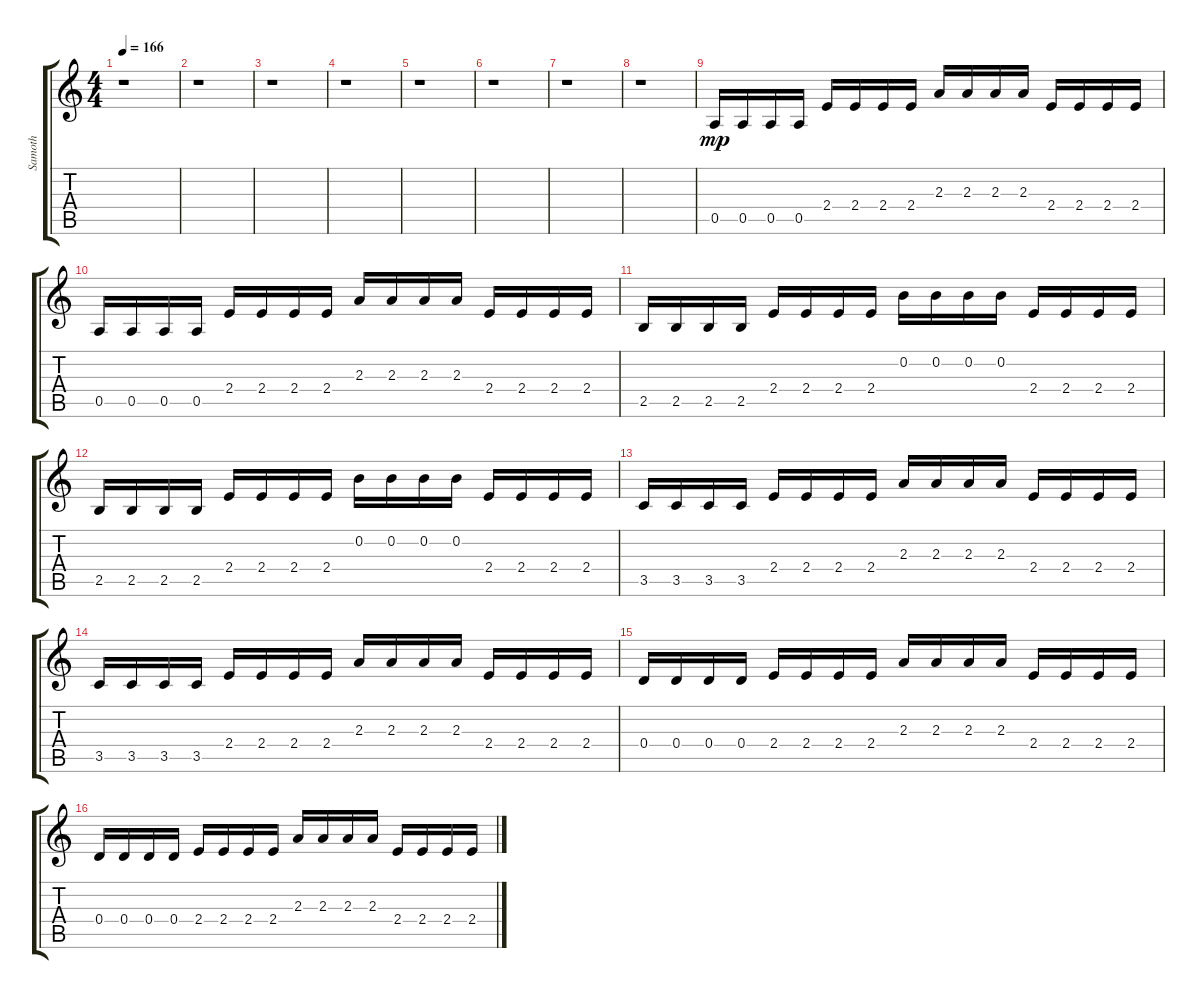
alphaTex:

\track ("Samoth" "Samoth") {instrument distortionguitar}
\staff {score tabs}
\tuning (E4 B3 G3 D3 A2 E2) {hide}
\ts (4 4)
\tempo 166
\clef g2
\ks c
r.1{dy mp instrument distortionguitar} |
r.1 |
r.1 |
r.1 |
r.1 |
r.1 |
r.1 |
r.1 |
0.5.16 0.5.16 0.5.16 0.5.16 2.4.16 2.4.16 2.4.16 2.4.16 2.3.16 2.3.16 2.3.16 2.3.16 2.4.16 2.4.16 2.4.16 2.4.16 |
0.5.16 0.5.16 0.5.16 0.5.16 2.4.16 2.4.16 2.4.16 2.4.16 2.3.16 2.3.16 2.3.16 2.3.16 2.4.16 2.4.16 2.4.16 2.4.16 |
2.5.16 2.5.16 2.5.16 2.5.16 2.4.16 2.4.16 2.4.16 2.4.16 0.2.16 0.2.16 0.2.16 0.2.16 2.4.16 2.4.16 2.4.16 2.4.16 |
2.5.16 2.5.16 2.5.16 2.5.16 2.4.16 2.4.16 2.4.16 2.4.16 0.2.16 0.2.16 0.2.16 0.2.16 2.4.16 2.4.16 2.4.16 2.4.16 |
3.5.16 3.5.16 3.5.16 3.5.16 2.4.16 2.4.16 2.4.16 2.4.16 2.3.16 2.3.16 2.3.16 2.3.16 2.4.16 2.4.16 2.4.16 2.4.16 |
3.5.16 3.5.16 3.5.16 3.5.16 2.4.16 2.4.16 2.4.16 2.4.16 2.3.16 2.3.16 2.3.16 2.3.16 2.4.16 2.4.16 2.4.16 2.4.16 |
0.4.16 0.4.16 0.4.16 0.4.16 2.4.16 2.4.16 2.4.16 2.4.16 2.3.16 2.3.16 2.3.16 2.3.16 2.4.16 2.4.16 2.4.16 2.4.16 |
0.4.16 0.4.16 0.4.16 0.4.16 2.4.16 2.4.16 2.4.16 2.4.16 2.3.16 2.3.16 2.3.16 2.3.16 2.4.16 2.4.16 2.4.16 2.4.16
